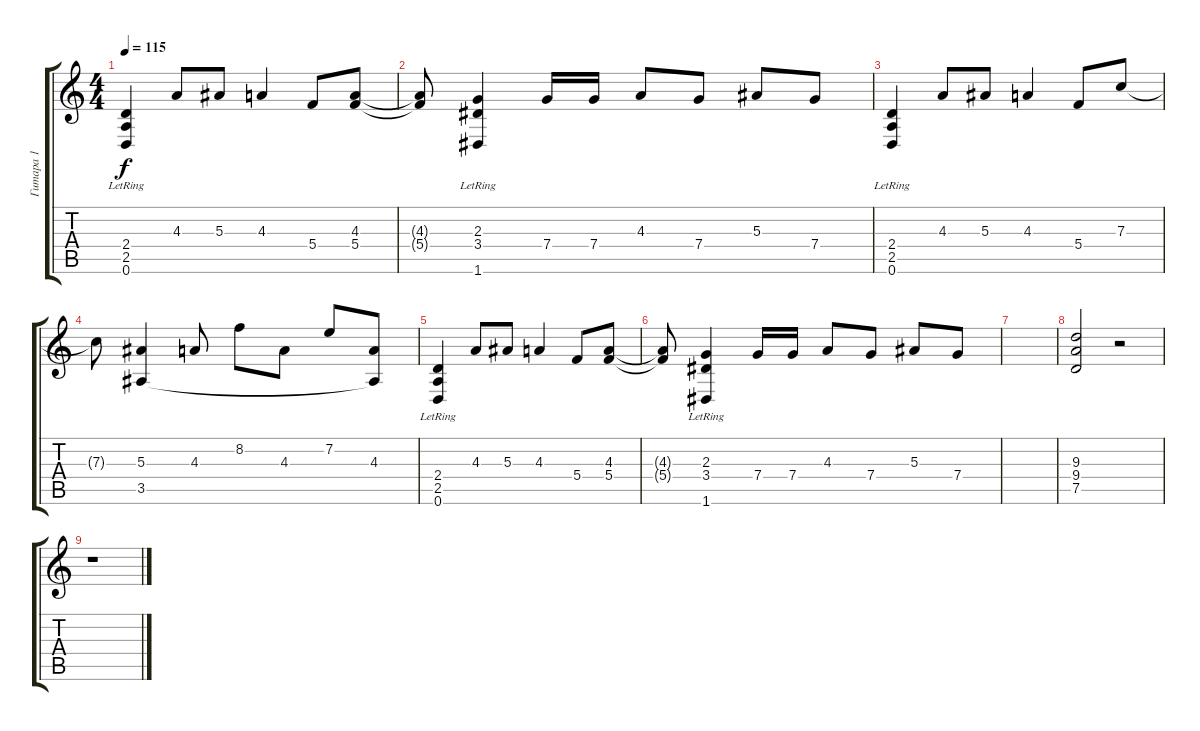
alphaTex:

\track ("Гитара 1  (2)" "Гитара 1  ") {instrument acousticguitarnylon}
\staff {score tabs}
\tuning (D4 A3 F3 C3 G2 D2) {hide}
\ts (4 4)
\tempo 115
\clef g2
\ks c
(2.4{lr} 2.5{lr} 0.6{lr}).4{dy f} 4.3.8 5.3.8 4.3.4 5.4.8 (4.3 5.4).8 |
(4.3{t} 5.4{t}).8 (2.3 3.4 1.6{lr}).4 7.4.16 7.4.16 4.3.8 7.4.8 5.3.8 7.4.8 |
(2.4{lr} 2.5{lr} 0.6{lr}).4 4.3.8 5.3.8 4.3.4 5.4.8 7.3.8 |
7.3{t}.8 (5.3 3.5).4 4.3.8 8.2.8 4.3.8 7.2.8 (4.3 3.5{t}).8 |
(2.4{lr} 2.5{lr} 0.6{lr}).4 4.3.8 5.3.8 4.3.4 5.4.8 (4.3 5.4).8 |
(4.3{t} 5.4{t}).8 (2.3 3.4 1.6{lr}).4 7.4.16 7.4.16 4.3.8 7.4.8 5.3.8 7.4.8 |
|
(9.3 9.4 7.5).2{instrument distortionguitar} r.2 |
r.1
